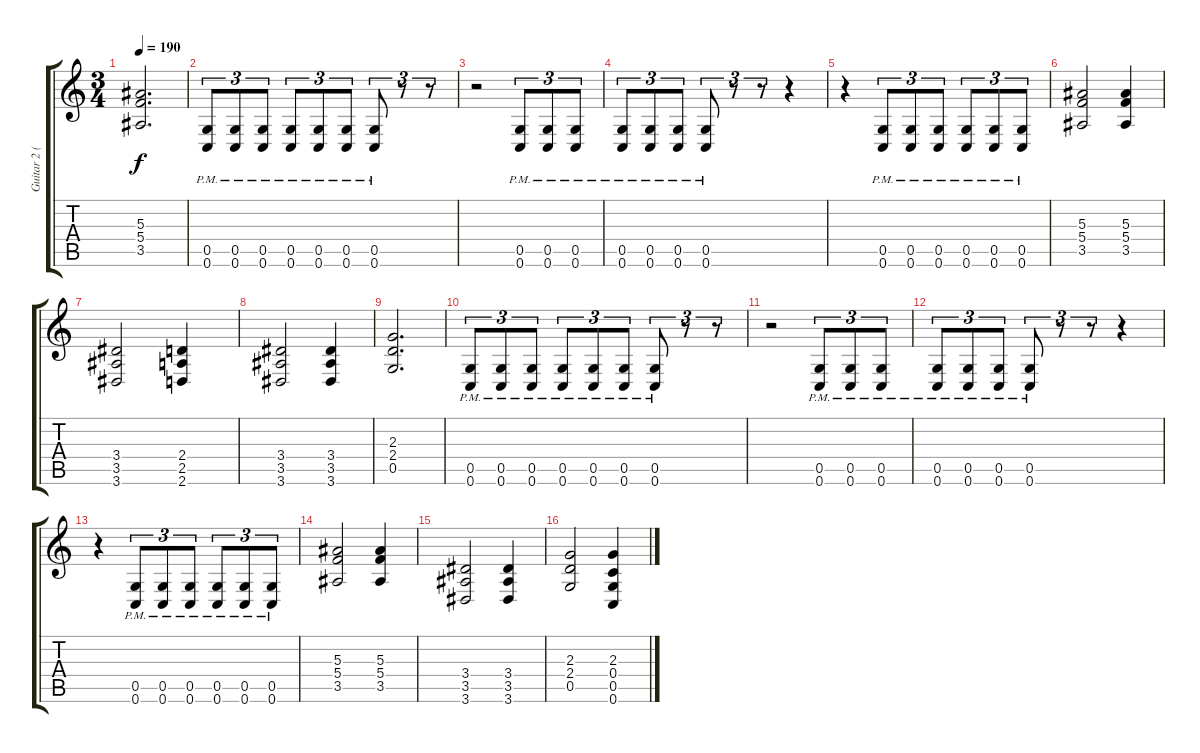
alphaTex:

\track ("Guitar 2 (Jari)" "Guitar 2 (") {instrument distortionguitar}
\staff {score tabs}
\tuning (D4 A3 F3 C3 G2 C2) {hide}
\ts (3 4)
\tempo 190
\clef g2
\ks c
(5.3 5.4 3.5).2{d dy f} |
(0.5{pm} 0.6{pm}).8{tu (3 2)} (0.5{pm} 0.6{pm}).8{tu (3 2)} (0.5{pm} 0.6{pm}).8{tu (3 2)} (0.5{pm} 0.6{pm}).8{tu (3 2)} (0.5{pm} 0.6{pm}).8{tu (3 2)} (0.5{pm} 0.6{pm}).8{tu (3 2)} (0.5{pm} 0.6{pm}).8{tu (3 2)} r.8{tu (3 2)} r.8{tu (3 2)} |
r.2 (0.5{pm} 0.6{pm}).8{tu (3 2)} (0.5{pm} 0.6{pm}).8{tu (3 2)} (0.5{pm} 0.6{pm}).8{tu (3 2)} |
(0.5{pm} 0.6{pm}).8{tu (3 2)} (0.5{pm} 0.6{pm}).8{tu (3 2)} (0.5{pm} 0.6{pm}).8{tu (3 2)} (0.5{pm} 0.6{pm}).8{tu (3 2)} r.8{tu (3 2)} r.8{tu (3 2)} r.4 |
r.4 (0.5{pm} 0.6{pm}).8{tu (3 2)} (0.5{pm} 0.6{pm}).8{tu (3 2)} (0.5{pm} 0.6{pm}).8{tu (3 2)} (0.5{pm} 0.6{pm}).8{tu (3 2)} (0.5{pm} 0.6{pm}).8{tu (3 2)} (0.5{pm} 0.6{pm}).8{tu (3 2)} |
(5.3 5.4 3.5).2 (5.3 5.4 3.5).4 |
(3.4 3.5 3.6).2 (2.4 2.5 2.6).4 |
(3.4 3.5 3.6).2 (3.4 3.5 3.6).4 |
(2.3 2.4 0.5).2{d} |
(0.5{pm} 0.6{pm}).8{tu (3 2)} (0.5{pm} 0.6{pm}).8{tu (3 2)} (0.5{pm} 0.6{pm}).8{tu (3 2)} (0.5{pm} 0.6{pm}).8{tu (3 2)} (0.5{pm} 0.6{pm}).8{tu (3 2)} (0.5{pm} 0.6{pm}).8{tu (3 2)} (0.5{pm} 0.6{pm}).8{tu (3 2)} r.8{tu (3 2)} r.8{tu (3 2)} |
r.2 (0.5{pm} 0.6{pm}).8{tu (3 2)} (0.5{pm} 0.6{pm}).8{tu (3 2)} (0.5{pm} 0.6{pm}).8{tu (3 2)} |
(0.5{pm} 0.6{pm}).8{tu (3 2)} (0.5{pm} 0.6{pm}).8{tu (3 2)} (0.5{pm} 0.6{pm}).8{tu (3 2)} (0.5{pm} 0.6{pm}).8{tu (3 2)} r.8{tu (3 2)} r.8{tu (3 2)} r.4 |
r.4 (0.5{pm} 0.6{pm}).8{tu (3 2)} (0.5{pm} 0.6{pm}).8{tu (3 2)} (0.5{pm} 0.6{pm}).8{tu (3 2)} (0.5{pm} 0.6{pm}).8{tu (3 2)} (0.5{pm} 0.6{pm}).8{tu (3 2)} (0.5{pm} 0.6{pm}).8{tu (3 2)} |
(5.3 5.4 3.5).2 (5.3 5.4 3.5).4 |
(3.4 3.5 3.6).2 (3.4 3.5 3.6).4 |
(2.3 2.4 0.5).2 (2.3 0.4 0.5 0.6).4
